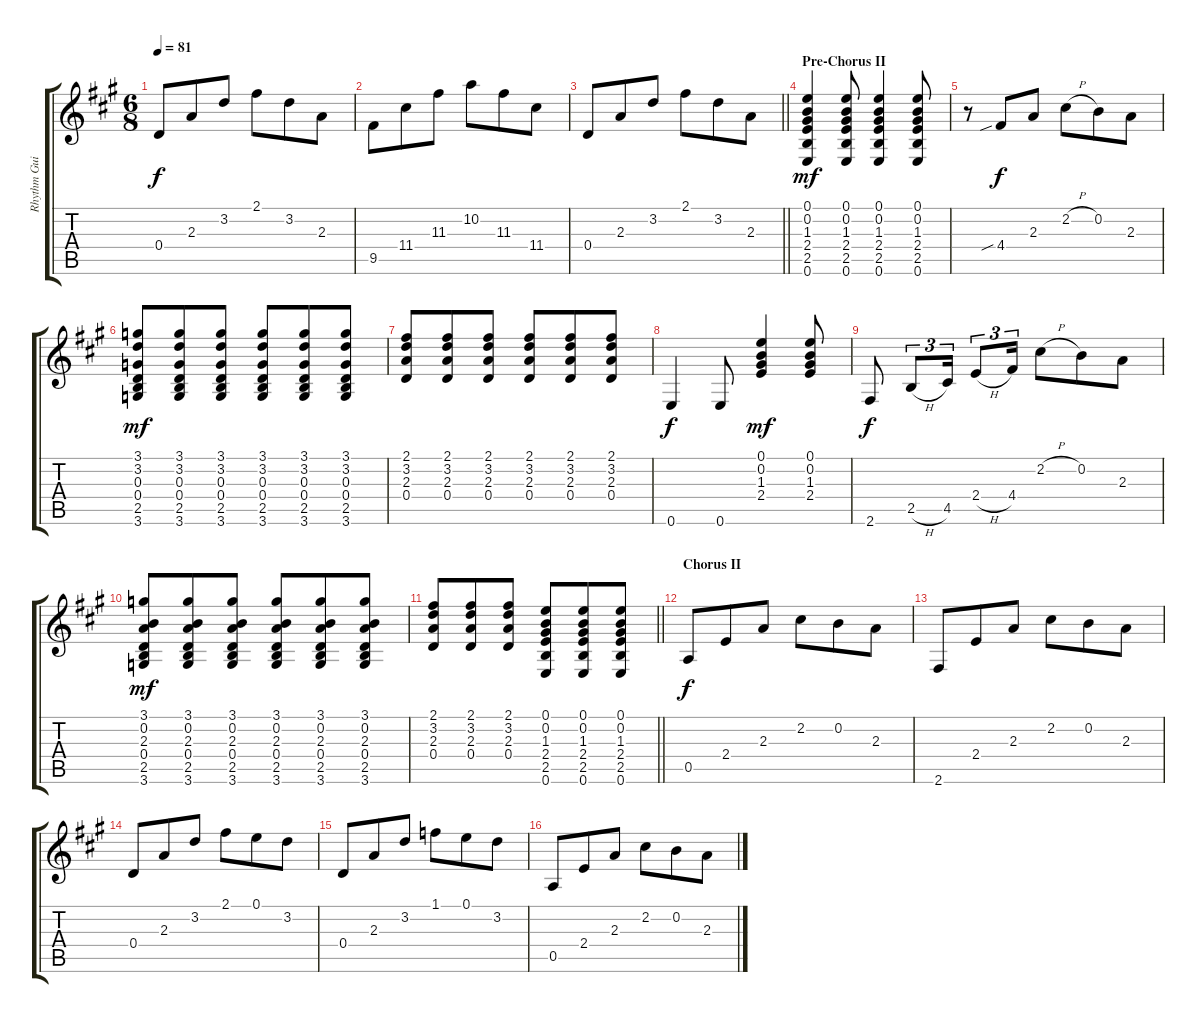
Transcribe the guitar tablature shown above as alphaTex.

\track ("Rhythm Guitar" "Rhythm Gui") {instrument electricguitarclean}
\staff {score tabs}
\tuning (E4 B3 G3 D3 A2 E2) {hide}
\ts (6 8)
\tempo 81
\clef g2
\ks a
0.4.8{dy f} 2.3.8 3.2.8 2.1.8 3.2.8 2.3.8 |
9.5.8 11.4.8 11.3.8 10.2.8 11.3.8 11.4.8 |
\barLineRight lightlight
0.4.8 2.3.8 3.2.8 2.1.8 3.2.8 2.3.8 |
\section ("" "Pre-Chorus II")
(0.1 0.2 1.3 2.4 2.5 0.6).4{dy mf} (0.1 0.2 1.3 2.4 2.5 0.6).8 (0.1 0.2 1.3 2.4 2.5 0.6).4 (0.1 0.2 1.3 2.4 2.5 0.6).8 |
r.8 4.4{sib}.8{dy f} 2.3.8 2.2{h}.8 0.2.8 2.3.8 |
(3.1 3.2 0.3 0.4 2.5 3.6).8{dy mf} (3.1 3.2 0.3 0.4 2.5 3.6).8 (3.1 3.2 0.3 0.4 2.5 3.6).8 (3.1 3.2 0.3 0.4 2.5 3.6).8 (3.1 3.2 0.3 0.4 2.5 3.6).8 (3.1 3.2 0.3 0.4 2.5 3.6).8 |
(2.1 3.2 2.3 0.4).8 (2.1 3.2 2.3 0.4).8 (2.1 3.2 2.3 0.4).8 (2.1 3.2 2.3 0.4).8 (2.1 3.2 2.3 0.4).8 (2.1 3.2 2.3 0.4).8 |
0.6.4{dy f} 0.6.8 (0.1 0.2 1.3 2.4).4{dy mf} (0.1 0.2 1.3 2.4).8 |
2.6.8{dy f} 2.5{h}.8{tu (3 2)} 4.5.16{tu (3 2)} 2.4{h}.8{tu (3 2)} 4.4.16{tu (3 2)} 2.2{h}.8 0.2.8 2.3.8 |
(3.1 0.2 2.3 0.4 2.5 3.6).8{dy mf} (3.1 0.2 2.3 0.4 2.5 3.6).8 (3.1 0.2 2.3 0.4 2.5 3.6).8 (3.1 0.2 2.3 0.4 2.5 3.6).8 (3.1 0.2 2.3 0.4 2.5 3.6).8 (3.1 0.2 2.3 0.4 2.5 3.6).8 |
\barLineRight lightlight
(2.1 3.2 2.3 0.4).8 (2.1 3.2 2.3 0.4).8 (2.1 3.2 2.3 0.4).8 (0.1 0.2 1.3 2.4 2.5 0.6).8 (0.1 0.2 1.3 2.4 2.5 0.6).8 (0.1 0.2 1.3 2.4 2.5 0.6).8 |
\section ("" "Chorus II")
0.5.8{dy f} 2.4.8 2.3.8 2.2.8 0.2.8 2.3.8 |
2.6.8 2.4.8 2.3.8 2.2.8 0.2.8 2.3.8 |
0.4.8 2.3.8 3.2.8 2.1.8 0.1.8 3.2.8 |
0.4.8 2.3.8 3.2.8 1.1.8 0.1.8 3.2.8 |
0.5.8 2.4.8 2.3.8 2.2.8 0.2.8 2.3.8
